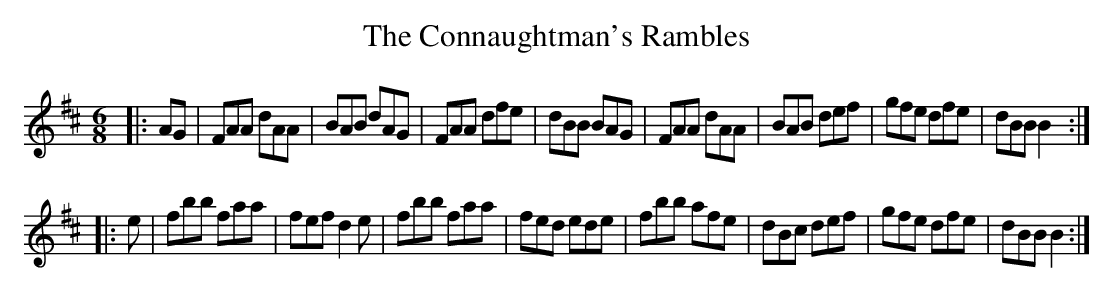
X:1
T:Connaughtman's Rambles, The
L:1/8
M:6/8
K:D
|:AG|FAA dAA|BAB dAG|FAA dfe|dBB BAG|FAA dAA|BAB def|gfe dfe|dBB B2:|
|:e|fbb faa|fef d2e|fbb faa|fed ede|fbb afe|dBc def|gfe dfe|dBB B2:|
